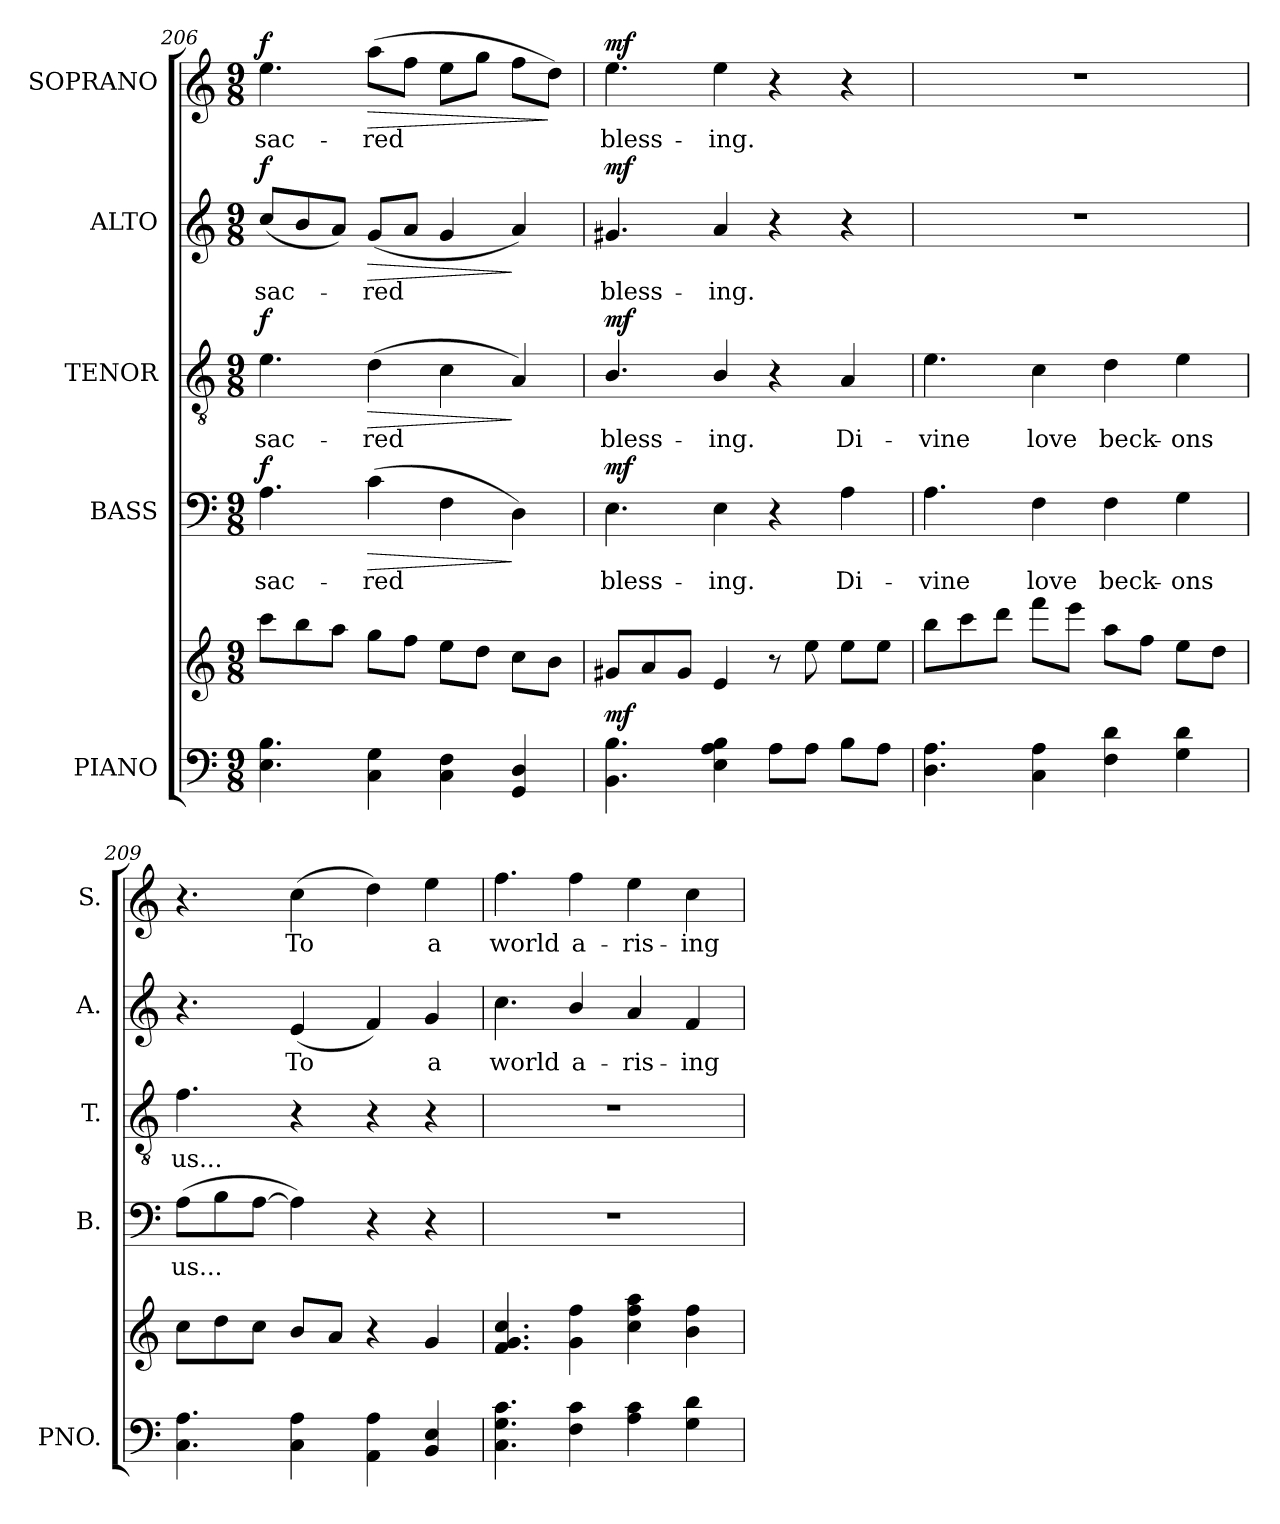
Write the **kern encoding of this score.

**kern	**kern	**dynam	**kern	**text	**dynam	**kern	**text	**dynam	**kern	**text	**dynam	**kern	**text	**dynam
*part5	*part5	*part5	*part4	*part4	*part4	*part3	*part3	*part3	*part2	*part2	*part2	*part1	*part1	*part1
*staff6	*staff5	*staff5/6	*staff4	*staff4	*staff4	*staff3	*staff3	*staff3	*staff2	*staff2	*staff2	*staff1	*staff1	*staff1
*I"PIANO	*	*	*I"BASS	*	*	*I"TENOR	*	*	*I"ALTO	*	*	*I"SOPRANO	*	*
*I'PNO.	*	*	*I'B.	*	*	*I'T.	*	*	*I'A.	*	*	*I'S.	*	*
*clefF4	*clefG2	*	*clefF4	*	*	*clefGv2	*	*	*clefG2	*	*	*clefG2	*	*
*	*	*	*	*	*	*ITrd7c12	*	*	*	*	*	*	*	*
*k[]	*k[]	*	*k[]	*	*	*k[]	*	*	*k[]	*	*	*k[]	*	*
*C:	*C:	*	*C:	*	*	*C:	*	*	*C:	*	*	*C:	*	*
*M9/8	*M9/8	*	*M9/8	*	*	*M9/8	*	*	*M9/8	*	*	*M9/8	*	*
=206	=206	=206	=206	=206	=206	=206	=206	=206	=206	=206	=206	=206	=206	=206
!	!	!	!	!LO:LY:b:color=#000000	!	!	!	!	!	!	!	!	!	!
!	!	!	!	!	!	!	!LO:LY:b:color=#000000	!	!	!	!	!	!	!
!	!	!	!	!	!	!	!	!	!	!LO:LY:b:color=#000000	!	!	!	!
!	!	!	!	!	!	!	!	!	!	!	!	!	!LO:LY:b:color=#000000	!
4.Ei\ 4.Bi	8ccci\L	.	4.Ai\	sac-	f	4.Ei\	sac-	f	(8cci/L	sac-	f	4.eei\	sac-	f
.	8bbi\	.	.	.	.	.	.	.	8bi/	.	.	.	.	.
.	8aai\J	.	.	.	.	.	.	.	8ai/J)	.	.	.	.	.
!	!	!	!	!LO:LY:b:color=#000000	!LO:HP:b	!	!	!	!	!	!	!	!	!
!	!	!	!	!	!	!	!LO:LY:b:color=#000000	!LO:HP:b	!	!	!	!	!	!
!	!	!	!	!	!	!	!	!	!	!LO:LY:b:color=#000000	!LO:HP:b	!	!	!
!	!	!	!	!	!	!	!	!	!	!	!	!	!LO:LY:b:color=#000000	!LO:HP:b
4Ci\ 4Gi	8ggi\L	.	(4ci\	-red	>	(4Di\	-red	>	(8gi/L	-red	>	(8aai\L	-red	>
.	8ffi\J	.	.	.	.	.	.	.	8ai/J	.	.	8ffi\J	.	.
4Ci\ 4Fi	8eei\L	.	4Fi\	.	.	4Ci\	.	.	4gi/	.	.	8eei\L	.	.
.	8ddi\J	.	.	.	.	.	.	.	.	.	.	8ggi\J	.	.
4GGi/ 4Di	8cci\L	.	4Di\)	.	]	4AAi/)	.	]	4ai/)	.	]	8ffi\L	.	.
.	8bi\J	.	.	.	.	.	.	.	.	.	.	8ddi\J)	.	]
=207	=207	=207	=207	=207	=207	=207	=207	=207	=207	=207	=207	=207	=207	=207
!	!	!	!	!LO:LY:b:color=#000000	!	!	!	!	!	!	!	!	!	!
!	!	!	!	!	!	!	!LO:LY:b:color=#000000	!	!	!	!	!	!	!
!	!	!	!	!	!	!	!	!	!	!LO:LY:b:color=#000000	!	!	!	!
!	!	!	!	!	!	!	!	!	!	!	!	!	!LO:LY:b:color=#000000	!
4.BBi\ 4.Bi	8g#Xi/L	mf	4.Ei\	bless-	mf	4.BBi/	bless-	mf	4.g#Xi/	bless-	mf	4.eei\	bless-	mf
.	8ai/	.	.	.	.	.	.	.	.	.	.	.	.	.
.	8g#i/J	.	.	.	.	.	.	.	.	.	.	.	.	.
!	!	!	!	!LO:LY:b:color=#000000	!	!	!	!	!	!	!	!	!	!
!	!	!	!	!	!	!	!LO:LY:b:color=#000000	!	!	!	!	!	!	!
!	!	!	!	!	!	!	!	!	!	!LO:LY:b:color=#000000	!	!	!	!
!	!	!	!	!	!	!	!	!	!	!	!	!	!LO:LY:b:color=#000000	!
4Ei\ 4Ai 4Bi	4ei/	.	4Ei\	-ing.	.	4BBi/	-ing.	.	4ai/	-ing.	.	4eei\	-ing.	.
8Ai\L	8r	.	4r	.	.	4r	.	.	4r	.	.	4r	.	.
8Ai\J	8eei\	.	.	.	.	.	.	.	.	.	.	.	.	.
!	!	!	!	!LO:LY:b:color=#000000	!	!	!	!	!	!	!	!	!	!
!	!	!	!	!	!	!	!LO:LY:b:color=#000000	!	!	!	!	!	!	!
8Bi\L	8eei\L	.	4Ai\	Di-	.	4AAi/	Di-	.	4r	.	.	4r	.	.
8Ai\J	8eei\J	.	.	.	.	.	.	.	.	.	.	.	.	.
!!LO:PB:g=z
=208	=208	=208	=208	=208	=208	=208	=208	=208	=208	=208	=208	=208	=208	=208
!	!	!	!	!LO:LY:b:color=#000000	!	!	!	!	!	!	!	!	!	!
!	!	!	!	!	!	!	!LO:LY:b:color=#000000	!	!LO:N:vis=1	!	!	!LO:N:vis=1	!	!
4.Di\ 4.Ai	8bbi\L	.	4.Ai\	-vine	.	4.Ei\	-vine	.	8%9r	.	.	8%9r	.	.
.	8ccci\	.	.	.	.	.	.	.	.	.	.	.	.	.
.	8dddi\J	.	.	.	.	.	.	.	.	.	.	.	.	.
!	!	!	!	!LO:LY:b:color=#000000	!	!	!	!	!	!	!	!	!	!
!	!	!	!	!	!	!	!LO:LY:b:color=#000000	!	!	!	!	!	!	!
4Ci\ 4Ai	8fffi\L	.	4Fi\	love	.	4Ci\	love	.	.	.	.	.	.	.
.	8eeei\J	.	.	.	.	.	.	.	.	.	.	.	.	.
!	!	!	!	!LO:LY:b:color=#000000	!	!	!	!	!	!	!	!	!	!
!	!	!	!	!	!	!	!LO:LY:b:color=#000000	!	!	!	!	!	!	!
4Fi\ 4di	8aai\L	.	4Fi\	beck-	.	4Di\	beck-	.	.	.	.	.	.	.
.	8ffi\J	.	.	.	.	.	.	.	.	.	.	.	.	.
!	!	!	!	!LO:LY:b:color=#000000	!	!	!	!	!	!	!	!	!	!
!	!	!	!	!	!	!	!LO:LY:b:color=#000000	!	!	!	!	!	!	!
4Gi\ 4di	8eei\L	.	4Gi\	-ons	.	4Ei\	-ons	.	.	.	.	.	.	.
.	8ddi\J	.	.	.	.	.	.	.	.	.	.	.	.	.
=209	=209	=209	=209	=209	=209	=209	=209	=209	=209	=209	=209	=209	=209	=209
!	!	!	!	!LO:LY:b:color=#000000	!	!	!	!	!	!	!	!	!	!
!	!	!	!	!	!	!	!LO:LY:b:color=#000000	!	!	!	!	!	!	!
4.Ci\ 4.Ai	8cci\L	.	(8Ai\L	us...	.	4.Fi\	us...	.	4.r	.	.	4.r	.	.
.	8ddi\	.	8Bi\	.	.	.	.	.	.	.	.	.	.	.
.	8cci\J	.	[8Ai\J	.	.	.	.	.	.	.	.	.	.	.
!	!	!	!	!	!	!	!	!	!	!LO:LY:b:color=#000000	!	!	!	!
!	!	!	!	!	!	!	!	!	!	!	!	!	!LO:LY:b:color=#000000	!
4Ci\ 4Ai	8bi/L	.	4Ai\])	.	.	4r	.	.	(4ei/	To	.	(4cci\	To	.
.	8ai/J	.	.	.	.	.	.	.	.	.	.	.	.	.
4AAi\ 4Ai	4r	.	4r	.	.	4r	.	.	4fi/)	.	.	4ddi\)	.	.
!	!	!	!	!	!	!	!	!	!	!LO:LY:b:color=#000000	!	!	!	!
!	!	!	!	!	!	!	!	!	!	!	!	!	!LO:LY:b:color=#000000	!
4BBi/ 4Ei	4gi/	.	4r	.	.	4r	.	.	4gi/	a	.	4eei\	a	.
=210	=210	=210	=210	=210	=210	=210	=210	=210	=210	=210	=210	=210	=210	=210
!	!	!	!LO:N:vis=1	!	!	!LO:N:vis=1	!	!	!	!	!	!	!	!
!	!	!	!	!	!	!	!	!	!	!LO:LY:b:color=#000000	!	!	!	!
!	!	!	!	!	!	!	!	!	!	!	!	!	!LO:LY:b:color=#000000	!
4.Ci\ 4.Gi 4.ci	4.fi/ 4.gi 4.cci	.	8%9r	.	.	8%9r	.	.	4.cci\	world	.	4.ffi\	world	.
!	!	!	!	!	!	!	!	!	!	!LO:LY:b:color=#000000	!	!	!	!
!	!	!	!	!	!	!	!	!	!	!	!	!	!LO:LY:b:color=#000000	!
4Fi\ 4ci	4gi\ 4ffi	.	.	.	.	.	.	.	4bi/	a-	.	4ffi\	a-	.
!	!	!	!	!	!	!	!	!	!	!LO:LY:b:color=#000000	!	!	!	!
!	!	!	!	!	!	!	!	!	!	!	!	!	!LO:LY:b:color=#000000	!
4Ai\ 4ci	4cci\ 4ffi 4aai	.	.	.	.	.	.	.	4ai/	-ris-	.	4eei\	-ris-	.
!	!	!	!	!	!	!	!	!	!	!LO:LY:b:color=#000000	!	!	!	!
!	!	!	!	!	!	!	!	!	!	!	!	!	!LO:LY:b:color=#000000	!
4Gi\ 4di	4bi\ 4ffi	.	.	.	.	.	.	.	4fi/	-ing	.	4cci\	-ing	.
=	=	=	=	=	=	=	=	=	=	=	=	=	=	=
*-	*-	*-	*-	*-	*-	*-	*-	*-	*-	*-	*-	*-	*-	*-
